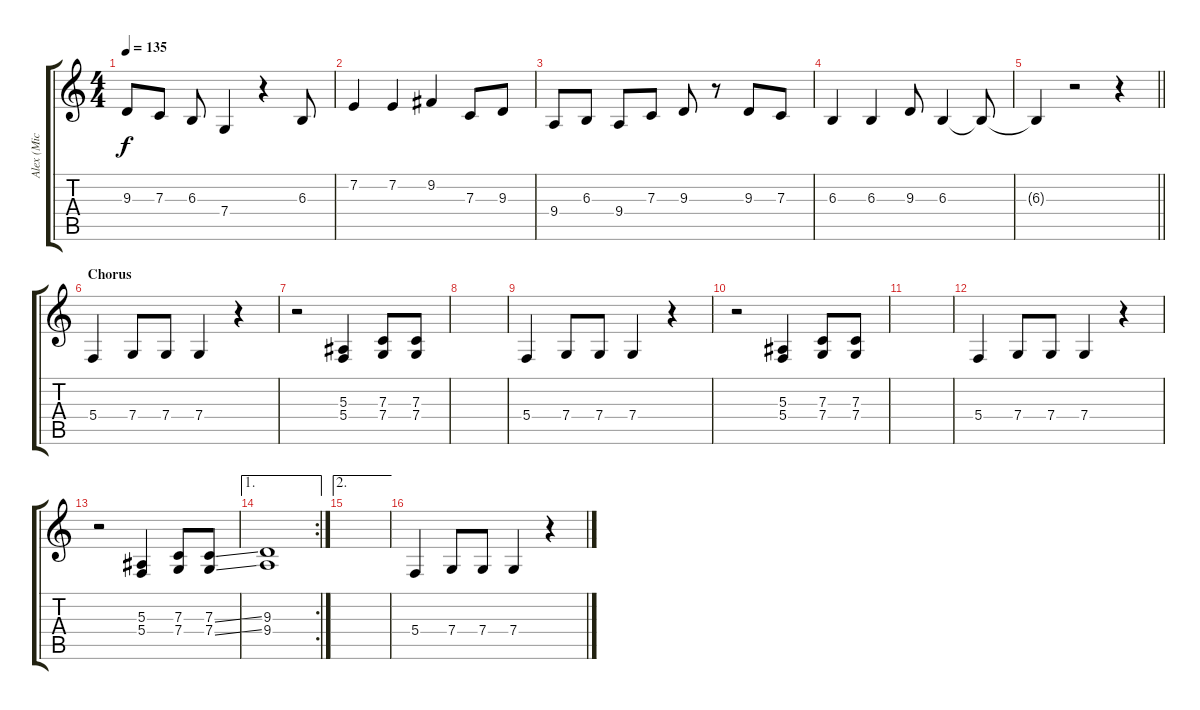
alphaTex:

\track ("Alex (Mic Effekt)" "Alex (Mic ") {instrument cello}
\staff {score tabs}
\tuning (D4 A3 F3 C3 G2 D2) {hide}
\ts (4 4)
\tempo 135
\clef g2
\ks c
9.3.8{dy f} 7.3.8 6.3.8 7.4.4 r.4 6.3.8 |
7.2.4 7.2.4 9.2.4 7.3.8 9.3.8 |
9.4.8 6.3.8 9.4.8 7.3.8 9.3.8 r.8 9.3.8 7.3.8 |
6.3.4 6.3.4 9.3.8 6.3.4 6.3{t}.8 |
\barLineRight lightlight
6.3{t}.4 r.2 r.4 |
\section ("" "Chorus")
5.4.4 7.4.8 7.4.8 7.4.4 r.4 |
r.2 (5.3 5.4).4 (7.3 7.4).8 (7.3 7.4).8 |
|
5.4.4 7.4.8 7.4.8 7.4.4 r.4 |
r.2 (5.3 5.4).4 (7.3 7.4).8 (7.3 7.4).8 |
|
5.4.4 7.4.8 7.4.8 7.4.4 r.4 |
r.2 (5.3 5.4).4 (7.3 7.4).8 (7.3{ss} 7.4{ss}).8 |
\ae 1
\rc 2
(9.3 9.4).1 |
\ae 2
|
5.4.4 7.4.8 7.4.8 7.4.4 r.4
